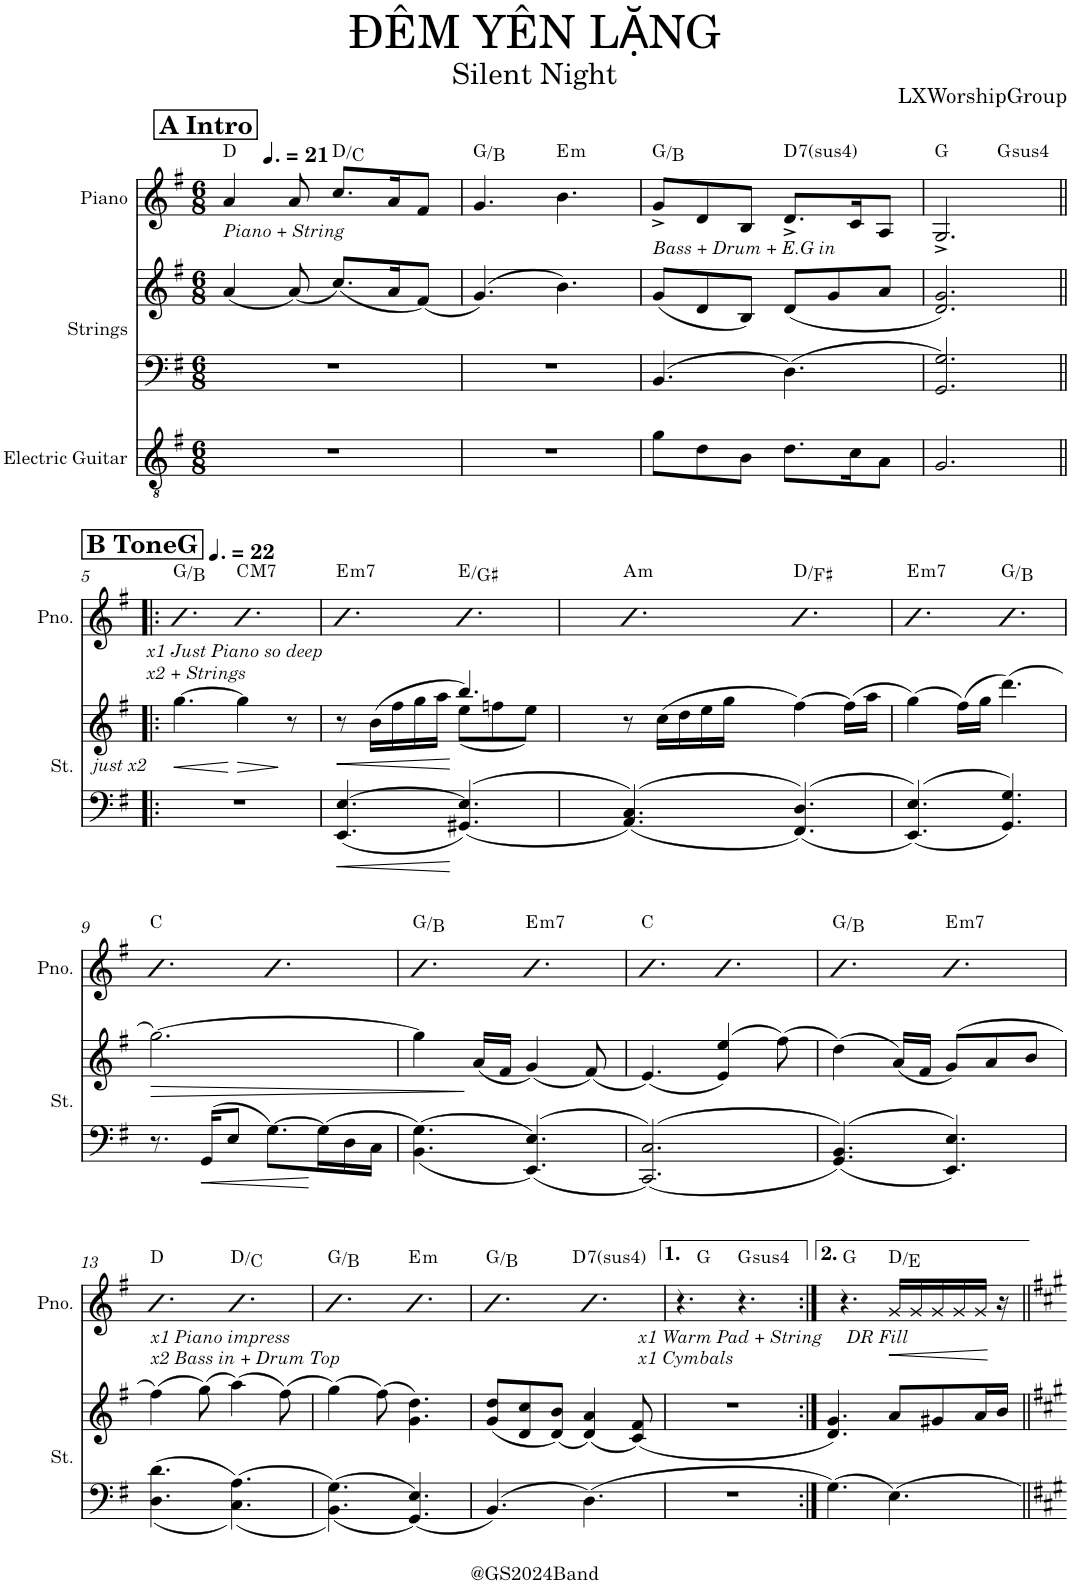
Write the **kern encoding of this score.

**kern	**kern	**kern	**dynam	**kern	**dynam	**harte
*part3	*part2	*part2	*part2	*part1	*part1	*part1
*staff4	*staff3	*staff2	*staff2/3	*staff1	*staff1	*
*I"Electric Guitar	*I"Strings	*	*	*I"Piano	*	*
*I'El. Guit.	*I'St.	*	*	*I'Pno.	*	*
*clefGv2	*clefF4	*clefG2	*	*clefG2	*	*
*k[f#]	*k[f#]	*k[f#]	*	*k[f#]	*	*
*M6/8	*M6/8	*M6/8	*	*M6/8	*	*
=1	=1	=1	=1	=1	=1	=1
!	!	!	!	!LO:TX:b:i:t=Piano + String	!	!
2.r	2.r	(4a/	.	4a/	.	D:maj
.	.	(8a/)	.	8a/	.	.
.	.	(8.cc/L)	.	8.cc/L	.	D:maj/b7
.	.	16a/K	.	16a/K	.	.
.	.	(8f#/J)	.	8f#/J	.	.
=2	=2	=2	=2	=2	=2	=2
2.r	2.r	(4.g/)	.	4.g/	.	G:maj/3
!	!	!	!	!	!	!LO:H:kt=m
.	.	4.b\)	.	4.b\	.	E:min
=3	=3	=3	=3	=3	=3	=3
!	!	!	!	!LO:TX:b:i:t=Bass + Drum + E.G in	!	!
8g\L	4.BB/	(8g/L	.	8g^/L	.	G:maj/3
8d\	.	8d/	.	8d/	.	.
8B\J	.	8B/J)	.	8B/J	.	.
!	!	!	!	!	!	!LO:H:kt=74
8.d\L	4.D\	(8d/L	.	8.d^/L	.	D:sus4(7)
.	.	8g/	.	.	.	.
16c\K	.	.	.	16c/K	.	.
8A\J	.	8a/J	.	8A/J	.	.
=4	=4	=4	=4	=4	=4	=4
*	*	*	*	*^	*	*
2.G/	2.GG/ 2.G/	2.d/ 2.g/)	.	2.G^/	4.ryy	.	G:maj
!	!	!	!	!	!	!	!LO:H:kt=4
.	.	.	.	.	4.ryy	.	G:sus4
!!LO:LB:g=z
=5!|:	=5!|:	=5!|:	=5!|:	=5!|:	=5!|:	=5!|:	=5!|:
!	!	!	!	!LO:TX:b:i:t=x1 Just Piano so deep	!	!	!
!	!	!	!	!LO:TX:b:t=x2 + Strings	!	!	!
!	!	!LO:TX:b:i:t=just x2	!	!	!	!	!
!	!	!	!LO:HP:b	!	!	!	!
*	*	*	*	*v	*v	*	*
2.r	2.r	[4.gg\	<	4.b	.	G:maj/3
!	!	!	!LO:HP:n=1:b	!	!	!LO:H:kt=M7
.	.	4gg\]	[ >	4.b	.	C:maj7
.	.	8r	]	.	.	.
=6	=6	=6	=6	=6	=6	=6
!	!	!	!LO:HP:b	!	!	!LO:H:kt=m7
*	*	*^	*	*	*	*
2.r	4.EE/ [4.E/	8r	4.ryy	<	4.b	.	E:min7
.	.	(16b\LL	.	.	.	.	.
.	.	16ff#\	.	.	.	.	.
.	.	16gg\	.	.	.	.	.
.	.	16aa\JJ	.	.	.	.	.
.	4.GG#X/ 4.E/]	4.bb/)	(8ee\L	[	4.b	.	E:maj/3
.	.	.	8ffn\	.	.	.	.
.	.	.	8ee\J)	.	.	.	.
=7	=7	=7	=7	=7	=7	=7	=7
!	!	!	!	!	!	!	!LO:H:kt=m
*	*	*v	*v	*	*	*	*
2.r	4.AA/ 4.C/	8r	.	4.b	.	A:min
.	.	(16cc\LL	.	.	.	.
.	.	16dd\	.	.	.	.
.	.	16ee\	.	.	.	.
.	.	16gg\JJ	.	.	.	.
.	4.FF#/ 4.D/	[4ff#\)	.	4.b	.	D:maj/3
.	.	(16ff#\LL]	.	.	.	.
.	.	16aa\JJ	.	.	.	.
=8	=8	=8	=8	=8	=8	=8
!	!	!	!	!	!	!LO:H:kt=m7
2.r	4.EE/ 4.E/	(4gg\)	.	4.b	.	E:min7
.	.	(16ff#\LL)	.	.	.	.
.	.	16gg\JJ	.	.	.	.
.	4.GG/ 4.G/	(4.ddd\)	.	4.b	.	G:maj/3
!!LO:LB:g=z
=9	=9	=9	=9	=9	=9	=9
!	!	!	!LO:HP:b	!	!	!
2.r	8.r	[2.gg\)	>	4.b	.	C:maj
.	16GG/KL	.	.	.	.	.
.	8E/J	.	.	.	.	.
.	[8.G\L	.	.	4.b	.	.
.	16G\L]	.	.	.	.	.
.	16D\	.	.	.	.	.
.	16C\JJ	.	.	.	.	.
=10	=10	=10	=10	=10	=10	=10
2.r	4.BB\ 4.G\	4gg\]	.	4.b	.	G:maj/3
.	.	(16a/LL	]	.	.	.
.	.	16f#/JJ	.	.	.	.
!	!	!	!	!	!	!LO:H:kt=m7
.	4.EE/ 4.E/	(4g/)	.	4.b	.	E:min7
.	.	(8f#/)	.	.	.	.
=11	=11	=11	=11	=11	=11	=11
2.r	2.CC/ 2.C/	(4.e/)	.	4.b	.	C:maj
.	.	(4e/ 4ee/)	.	4.b	.	.
.	.	(8ff#\)	.	.	.	.
=12	=12	=12	=12	=12	=12	=12
2.r	4.GG/ 4.BB/	(4dd\)	.	4.b	.	G:maj/3
.	.	(16a/LL)	.	.	.	.
.	.	16f#/JJ	.	.	.	.
!	!	!	!	!	!	!LO:H:kt=m7
.	4.EE/ 4.E/	(8g/L)	.	4.b	.	E:min7
.	.	8a/	.	.	.	.
.	.	8b/J	.	.	.	.
!!LO:LB:g=z
=13	=13	=13	=13	=13	=13	=13
!	!	!	!	!LO:TX:b:i:t=x1 Piano impress	!	!
!	!	!	!	!LO:TX:b:t=x2 Bass in + Drum Top	!	!
2.r	4.D\ 4.d\	(4ff#\)	.	4.b	.	D:maj
.	.	(8gg\)	.	.	.	.
.	4.C\ 4.A\	(4aa\)	.	4.b	.	D:maj/b7
.	.	(8ff#\)	.	.	.	.
=14	=14	=14	=14	=14	=14	=14
2.r	4.BB\ 4.G\	(4gg\)	.	4.b	.	G:maj/3
.	.	(8ff#\)	.	.	.	.
!	!	!	!	!	!	!LO:H:kt=m
.	4.GG/ 4.E/	4.g\ 4.dd\)	.	4.b	.	E:min
=15	=15	=15	=15	=15	=15	=15
2.r	4.BB/	(8g/ 8dd/L	.	4.b	.	G:maj/3
.	.	8d/ 8cc/	.	.	.	.
.	.	(8d/ 8b/J)	.	.	.	.
!	!	!	!	!	!	!LO:H:kt=74
.	4.D\	(4d/ 4a/)	.	4.b	.	D:sus4(7)
.	.	(8c/ 8f#/)	.	.	.	.
=16	=16	=16	=16	=16	=16	=16
!	!	!	!	!LO:TX:b:i:t=x1 Warm Pad + String	!	!
!	!	!	!	!LO:TX:b:t=x1 Cymbals	!	!
2.r	2.r	2.r	.	4.r	.	G:maj
!	!	!	!	!	!	!LO:H:kt=4
.	.	.	.	4.r	.	G:sus4
=17:|!	=17:|!	=17:|!	=17:|!	=17:|!	=17:|!	=17:|!
!	!	!	!	!LO:TX:b:i:t=DR Fill	!	!
2.r	4.G\	4.d/ 4.g/)	.	4.r	.	G:maj
!	!	!	!	!	!LO:HP:b	!
.	4.E\	8a/L	.	16g/LL	<	D:maj/2
.	.	.	.	16g/	.	.
.	.	8g#X/	.	16g/	.	.
.	.	.	.	16g/	.	.
.	.	16a/L	.	16g/JJ	.	.
.	.	16b/JJ	.	16r	[	.
=||	=||	=||	=||	=||	=||	=||
*-	*-	*-	*-	*-	*-	*-
